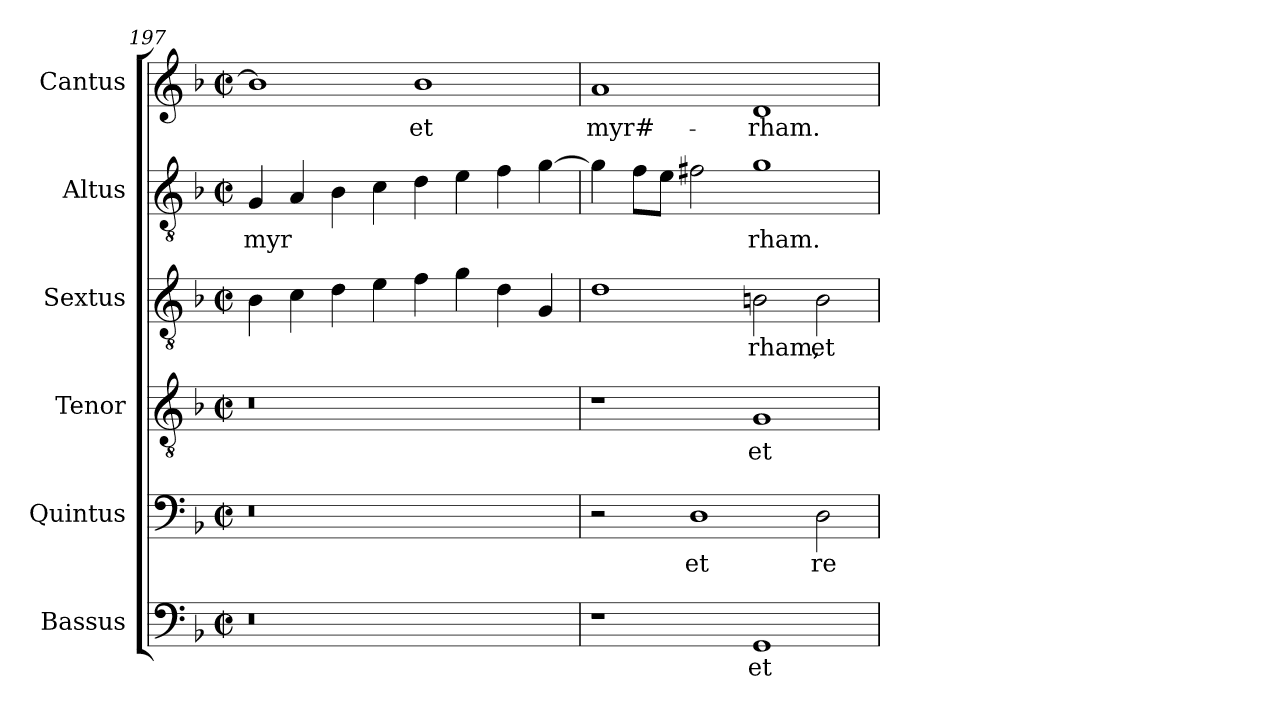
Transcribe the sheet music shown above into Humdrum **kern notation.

**kern	**text	**kern	**text	**kern	**text	**kern	**text	**kern	**text	**kern	**text
*part6	*part6	*part5	*part5	*part4	*part4	*part3	*part3	*part2	*part2	*part1	*part1
*staff6	*staff6	*staff5	*staff5	*staff4	*staff4	*staff3	*staff3	*staff2	*staff2	*staff1	*staff1
*I"Bassus	*	*I"Quintus	*	*I"Tenor	*	*I"Sextus	*	*I"Altus	*	*I"Cantus	*
*I'Bassus	*	*I'Quintus	*	*I'Tenor	*	*I'Sextus	*	*I'Altus	*	*I'Cantus	*
*clefF4	*	*clefF4	*	*clefGv2	*	*clefGv2	*	*clefGv2	*	*clefG2	*
*k[b-]	*	*k[b-]	*	*k[b-]	*	*k[b-]	*	*k[b-]	*	*k[b-]	*
*F:	*	*F:	*	*F:	*	*F:	*	*F:	*	*F:	*
*M2/2	*	*M2/2	*	*M2/2	*	*M2/2	*	*M2/2	*	*M2/2	*
*met(c|)	*	*met(c|)	*	*met(c|)	*	*met(c|)	*	*met(c|)	*	*met(c|)	*
=197	=197	=197	=197	=197	=197	=197	=197	=197	=197	=197	=197
!	!	!	!	!	!	!	!	!	!LO:LY:b	!	!
0r	.	0r	.	0r	.	4B-\	.	4G/	myr	1b-]	.
.	.	.	.	.	.	4c\	.	4A/	.	.	.
.	.	.	.	.	.	4d\	.	4B-\	.	.	.
.	.	.	.	.	.	4e\	.	4c\	.	.	.
!	!	!	!	!	!	!	!	!	!	!	!LO:LY:b:cj
.	.	.	.	.	.	4f\	.	4d\	.	1b-	et
.	.	.	.	.	.	4g\	.	4e\	.	.	.
.	.	.	.	.	.	4d\	.	4f\	.	.	.
.	.	.	.	.	.	4G/	.	[>4g\	.	.	.
!!LO:LB:g=z
=198	=198	=198	=198	=198	=198	=198	=198	=198	=198	=198	=198
!	!	!	!	!	!	!	!	!	!	!	!LO:LY:b:cj
1r	.	2r	.	1r	.	1d	.	4g\]	.	1a	myr#-
.	.	.	.	.	.	.	.	8f\L	.	.	.
.	.	.	.	.	.	.	.	8e\J	.	.	.
!	!	!	!LO:LY:b:cj	!	!	!	!	!	!	!	!
.	.	1D	et	.	.	.	.	2f#\	.	.	.
!	!LO:LY:b:cj	!	!	!	!LO:LY:b:cj	!	!LO:LY:b:cj	!	!LO:LY:b	!	!LO:LY:b
1GG	et	.	.	1G	et	2Bn\	rham,	1g	rham.	1d	-rham.
!	!	!	!LO:LY:b:cj	!	!	!	!LO:LY:b:cj	!	!	!	!
.	.	2D\	re	.	.	2B\	et	.	.	.	.
=	=	=	=	=	=	=	=	=	=	=	=
*-	*-	*-	*-	*-	*-	*-	*-	*-	*-	*-	*-
